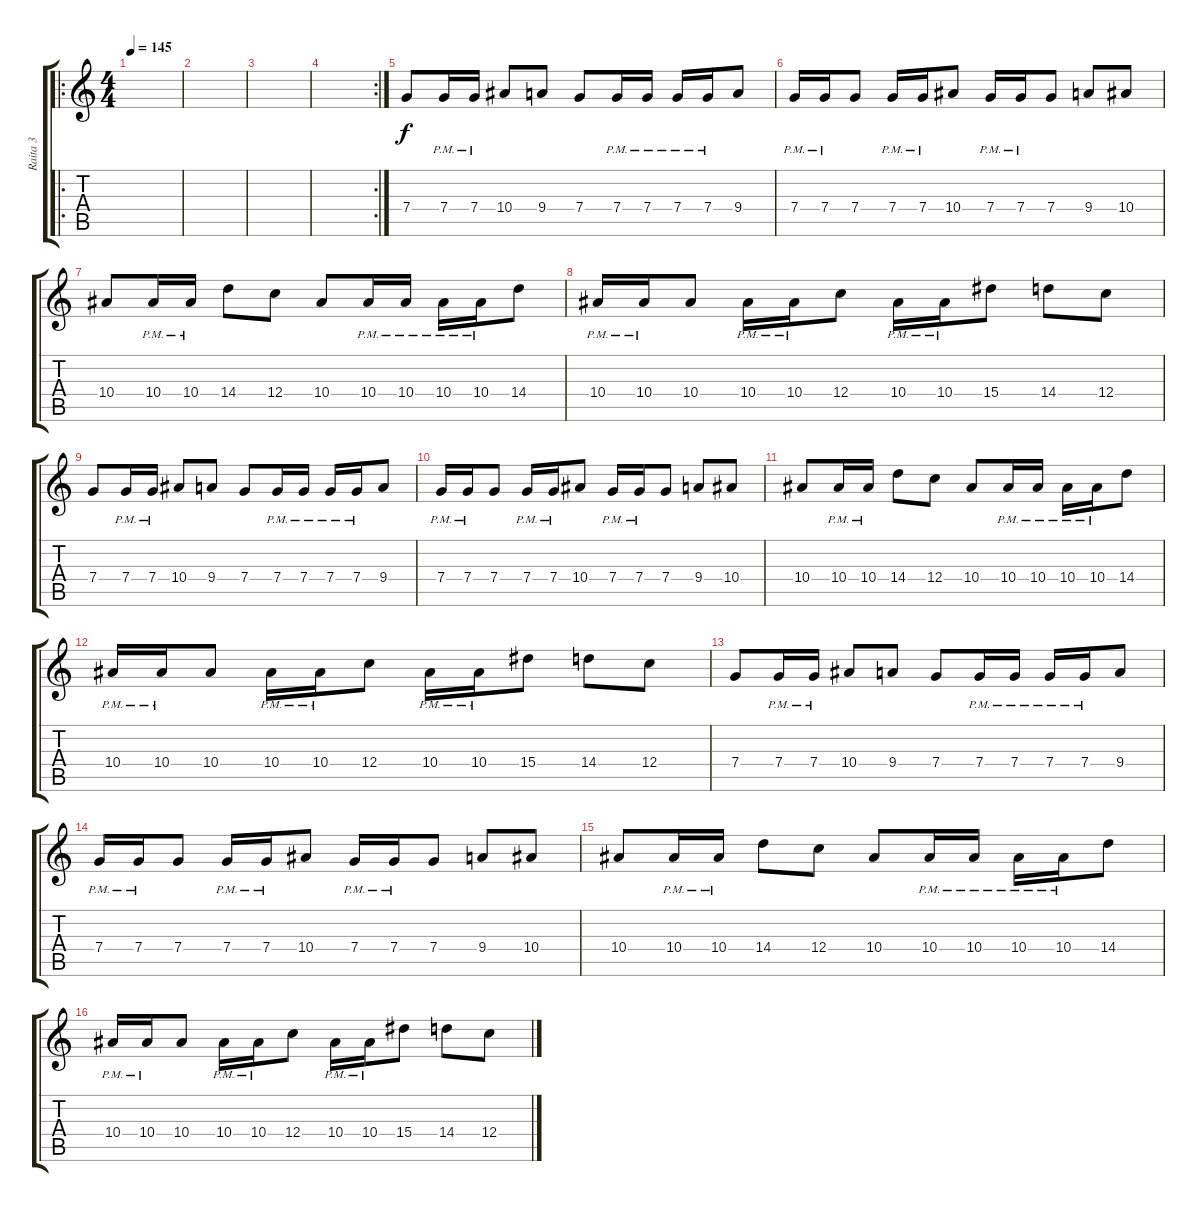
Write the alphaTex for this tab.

\track ("Raita 3" "Raita 3") {instrument distortionguitar}
\staff {score tabs}
\tuning (D4 A3 F3 C3 G2 C2) {hide}
\ro
\ts (4 4)
\tempo 145
\clef g2
\ks c
|
|
|
\rc 2
|
7.4.8 7.4{pm}.16 7.4{pm}.16 10.4.8 9.4.8 7.4.8 7.4{pm}.16 7.4{pm}.16 7.4{pm}.16 7.4{pm}.16 9.4.8 |
7.4{pm}.16 7.4{pm}.16 7.4.8 7.4{pm}.16 7.4{pm}.16 10.4.8 7.4{pm}.16 7.4{pm}.16 7.4.8 9.4.8 10.4.8 |
10.4.8 10.4{pm}.16 10.4{pm}.16 14.4.8 12.4.8 10.4.8 10.4{pm}.16 10.4{pm}.16 10.4{pm}.16 10.4{pm}.16 14.4.8 |
10.4{pm}.16 10.4{pm}.16 10.4.8 10.4{pm}.16 10.4{pm}.16 12.4.8 10.4{pm}.16 10.4{pm}.16 15.4.8 14.4.8 12.4.8 |
7.4.8 7.4{pm}.16 7.4{pm}.16 10.4.8 9.4.8 7.4.8 7.4{pm}.16 7.4{pm}.16 7.4{pm}.16 7.4{pm}.16 9.4.8 |
7.4{pm}.16 7.4{pm}.16 7.4.8 7.4{pm}.16 7.4{pm}.16 10.4.8 7.4{pm}.16 7.4{pm}.16 7.4.8 9.4.8 10.4.8 |
10.4.8 10.4{pm}.16 10.4{pm}.16 14.4.8 12.4.8 10.4.8 10.4{pm}.16 10.4{pm}.16 10.4{pm}.16 10.4{pm}.16 14.4.8 |
10.4{pm}.16 10.4{pm}.16 10.4.8 10.4{pm}.16 10.4{pm}.16 12.4.8 10.4{pm}.16 10.4{pm}.16 15.4.8 14.4.8 12.4.8 |
7.4.8 7.4{pm}.16 7.4{pm}.16 10.4.8 9.4.8 7.4.8 7.4{pm}.16 7.4{pm}.16 7.4{pm}.16 7.4{pm}.16 9.4.8 |
7.4{pm}.16 7.4{pm}.16 7.4.8 7.4{pm}.16 7.4{pm}.16 10.4.8 7.4{pm}.16 7.4{pm}.16 7.4.8 9.4.8 10.4.8 |
10.4.8 10.4{pm}.16 10.4{pm}.16 14.4.8 12.4.8 10.4.8 10.4{pm}.16 10.4{pm}.16 10.4{pm}.16 10.4{pm}.16 14.4.8 |
10.4{pm}.16 10.4{pm}.16 10.4.8 10.4{pm}.16 10.4{pm}.16 12.4.8 10.4{pm}.16 10.4{pm}.16 15.4.8 14.4.8 12.4.8
